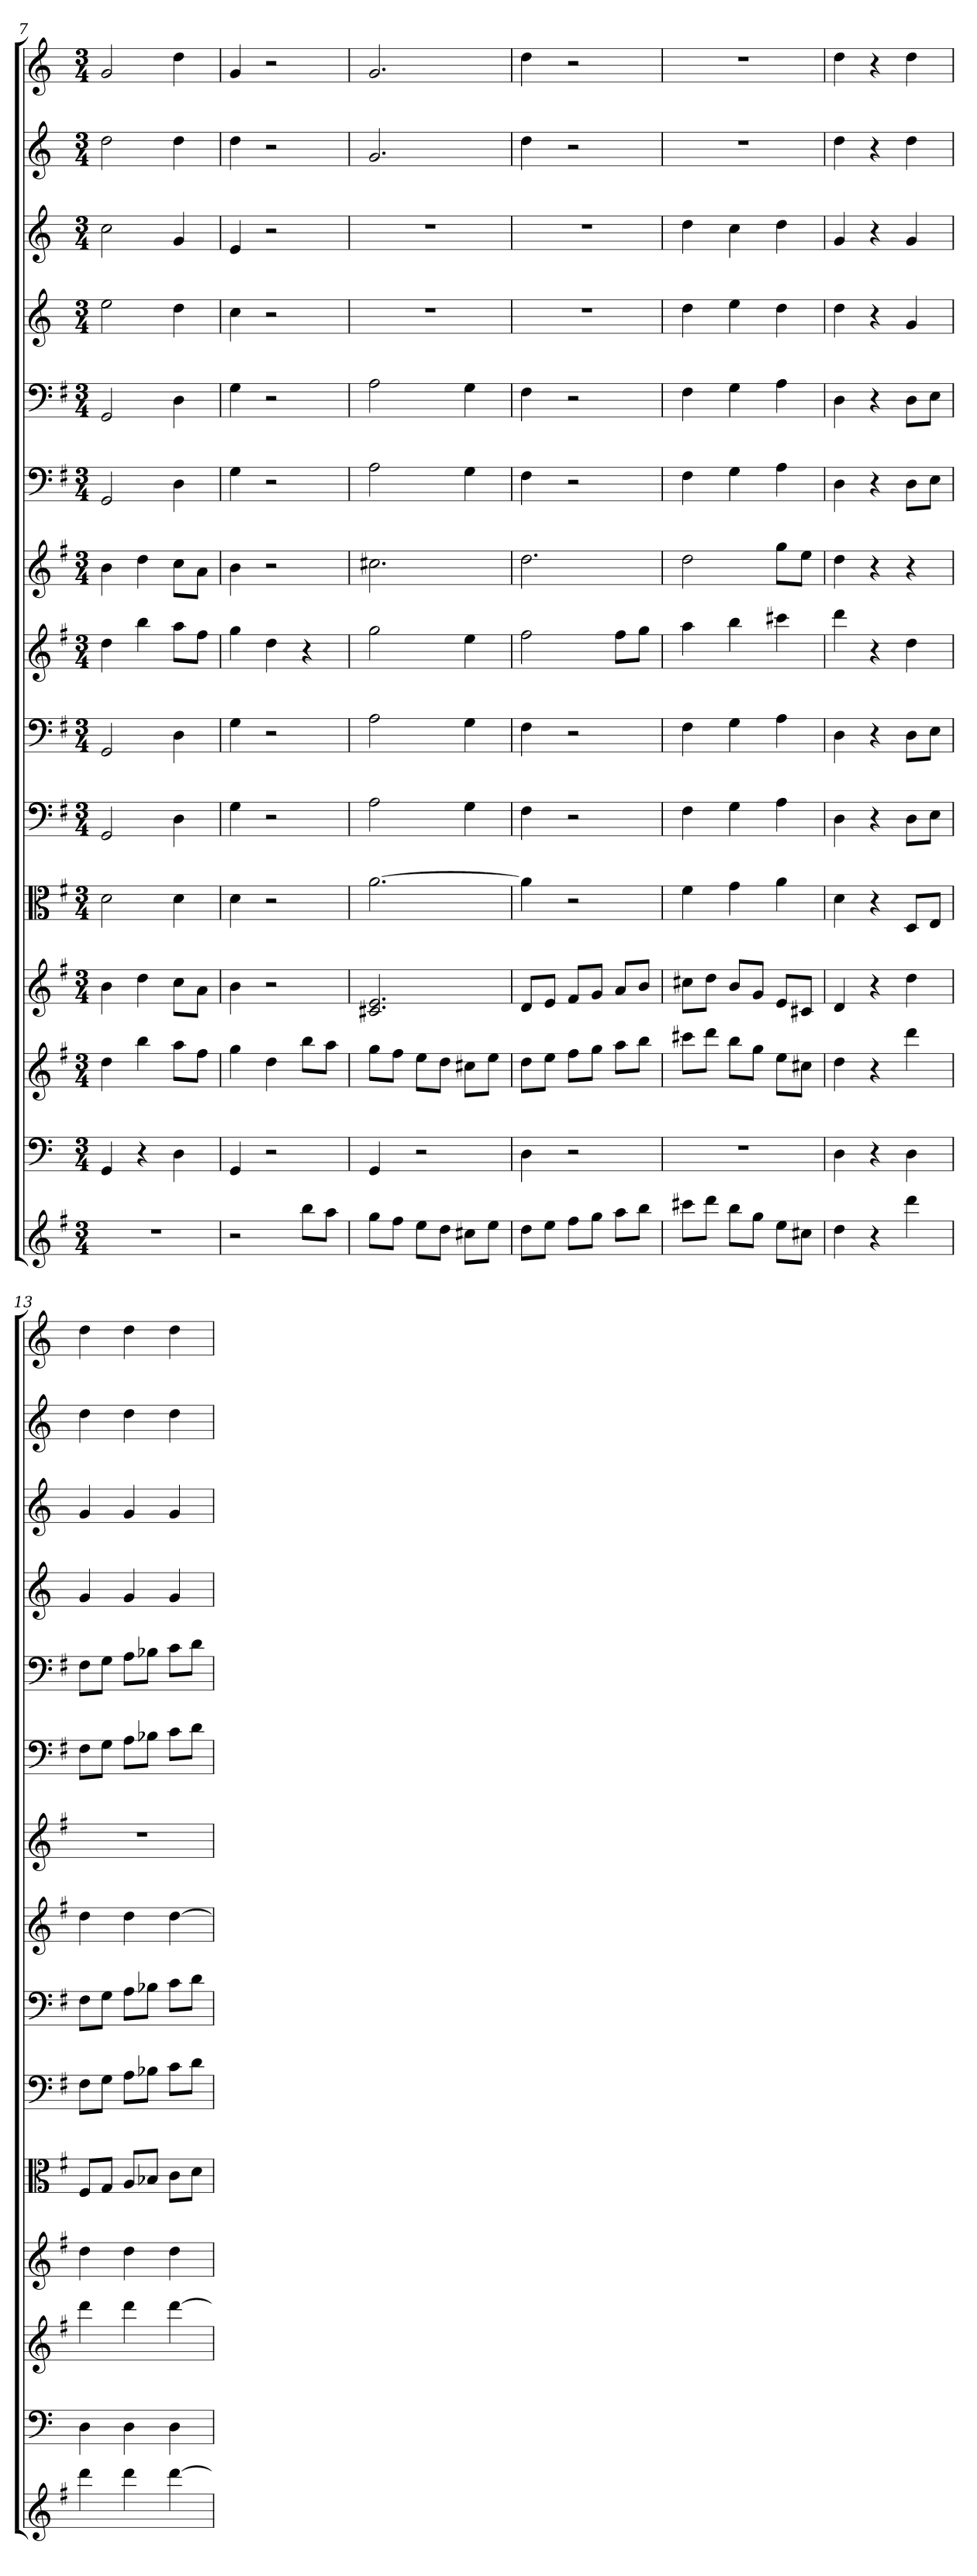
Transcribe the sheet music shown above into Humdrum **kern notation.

**kern	**kern	**kern	**kern	**kern	**kern	**kern	**kern	**kern	**kern	**kern	**kern	**kern	**kern	**kern
*part15	*part14	*part13	*part12	*part11	*part10	*part9	*part8	*part7	*part6	*part5	*part4	*part3	*part2	*part1
*staff15	*staff14	*staff13	*staff12	*staff11	*staff10	*staff9	*staff8	*staff7	*staff6	*staff5	*staff4	*staff3	*staff2	*staff1
*	*clefF4	*	*	*clefC3	*clefF4	*clefF4	*	*	*clefF4	*clefF4	*	*	*	*
*k[f#]	*k[]	*k[f#]	*k[f#]	*k[f#]	*k[f#]	*k[f#]	*k[f#]	*k[f#]	*k[f#]	*k[f#]	*k[]	*k[]	*k[]	*k[]
*M3/4	*M3/4	*M3/4	*M3/4	*M3/4	*M3/4	*M3/4	*M3/4	*M3/4	*M3/4	*M3/4	*M3/4	*M3/4	*M3/4	*M3/4
=7	=7	=7	=7	=7	=7	=7	=7	=7	=7	=7	=7	=7	=7	=7
2.r	4GG	4dd	4b	2d	2GG	2GG	4dd	4b	2GG	2GG	2ee	2cc	2dd	2g
.	4r	4bb	4dd	.	.	.	4bb	4dd	.	.	.	.	.	.
.	4D	8aaL	8ccL	4d	4D	4D	8aaL	8ccL	4D	4D	4dd	4g	4dd	4dd
.	.	8ff#J	8aJ	.	.	.	8ff#J	8aJ	.	.	.	.	.	.
=8	=8	=8	=8	=8	=8	=8	=8	=8	=8	=8	=8	=8	=8	=8
2r	4GG	4gg	4b	4d	4G	4G	4gg	4b	4G	4G	4cc	4e	4dd	4g
.	2r	4dd	2r	2r	2r	2r	4dd	2r	2r	2r	2r	2r	2r	2r
8bbL	.	8bbL	.	.	.	.	4r	.	.	.	.	.	.	.
8aaJ	.	8aaJ	.	.	.	.	.	.	.	.	.	.	.	.
=9	=9	=9	=9	=9	=9	=9	=9	=9	=9	=9	=9	=9	=9	=9
8ggL	4GG	8ggL	2.c#X 2.e	[2.a	2A	2A	2gg	2.cc#X	2A	2A	2.r	2.r	2.g	2.g
8ff#J	.	8ff#J	.	.	.	.	.	.	.	.	.	.	.	.
8eeL	2r	8eeL	.	.	.	.	.	.	.	.	.	.	.	.
8ddJ	.	8ddJ	.	.	.	.	.	.	.	.	.	.	.	.
8cc#XL	.	8cc#XL	.	.	4G	4G	4ee	.	4G	4G	.	.	.	.
8eeJ	.	8eeJ	.	.	.	.	.	.	.	.	.	.	.	.
=10	=10	=10	=10	=10	=10	=10	=10	=10	=10	=10	=10	=10	=10	=10
8ddL	4D	8ddL	8dL	4a]	4F#	4F#	2ff#	2.dd	4F#	4F#	2.r	2.r	4dd	4dd
8eeJ	.	8eeJ	8eJ	.	.	.	.	.	.	.	.	.	.	.
8ff#L	2r	8ff#L	8f#L	2r	2r	2r	.	.	2r	2r	.	.	2r	2r
8ggJ	.	8ggJ	8gJ	.	.	.	.	.	.	.	.	.	.	.
8aaL	.	8aaL	8aL	.	.	.	8ff#L	.	.	.	.	.	.	.
8bbJ	.	8bbJ	8bJ	.	.	.	8ggJ	.	.	.	.	.	.	.
=11	=11	=11	=11	=11	=11	=11	=11	=11	=11	=11	=11	=11	=11	=11
8ccc#XL	2.r	8ccc#XL	8cc#XL	4f#	4F#	4F#	4aa	2dd	4F#	4F#	4dd	4dd	2.r	2.r
8dddJ	.	8dddJ	8ddJ	.	.	.	.	.	.	.	.	.	.	.
8bbL	.	8bbL	8bL	4g	4G	4G	4bb	.	4G	4G	4ee	4cc	.	.
8ggJ	.	8ggJ	8gJ	.	.	.	.	.	.	.	.	.	.	.
8eeL	.	8eeL	8eL	4a	4A	4A	4ccc#X	8ggL	4A	4A	4dd	4dd	.	.
8cc#XJ	.	8cc#XJ	8c#XJ	.	.	.	.	8eeJ	.	.	.	.	.	.
=12	=12	=12	=12	=12	=12	=12	=12	=12	=12	=12	=12	=12	=12	=12
4dd	4D	4dd	4d	4d	4D	4D	4ddd	4dd	4D	4D	4dd	4g	4dd	4dd
4r	4r	4r	4r	4r	4r	4r	4r	4r	4r	4r	4r	4r	4r	4r
4ddd	4D	4ddd	4dd	8D/L	8D\L	8D\L	4dd	4r	8D\L	8D\L	4g	4g	4dd	4dd
.	.	.	.	8E/J	8E\J	8E\J	.	.	8E\J	8E\J	.	.	.	.
=13	=13	=13	=13	=13	=13	=13	=13	=13	=13	=13	=13	=13	=13	=13
4ddd	4D	4ddd	4dd	8F#/L	8F#\L	8F#\L	4dd	2.r	8F#\L	8F#\L	4g	4g	4dd	4dd
.	.	.	.	8G/J	8G\J	8G\J	.	.	8G\J	8G\J	.	.	.	.
4ddd	4D	4ddd	4dd	8A/L	8A\L	8A\L	4dd	.	8A\L	8A\L	4g	4g	4dd	4dd
.	.	.	.	8B-X/J	8B-X\J	8B-X\J	.	.	8B-X\J	8B-X\J	.	.	.	.
[4ddd	4D	[4ddd	4dd	8c\L	8c\L	8c\L	[4dd	.	8c\L	8c\L	4g	4g	4dd	4dd
.	.	.	.	8d\J	8d\J	8d\J	.	.	8d\J	8d\J	.	.	.	.
=	=	=	=	=	=	=	=	=	=	=	=	=	=	=
*-	*-	*-	*-	*-	*-	*-	*-	*-	*-	*-	*-	*-	*-	*-
